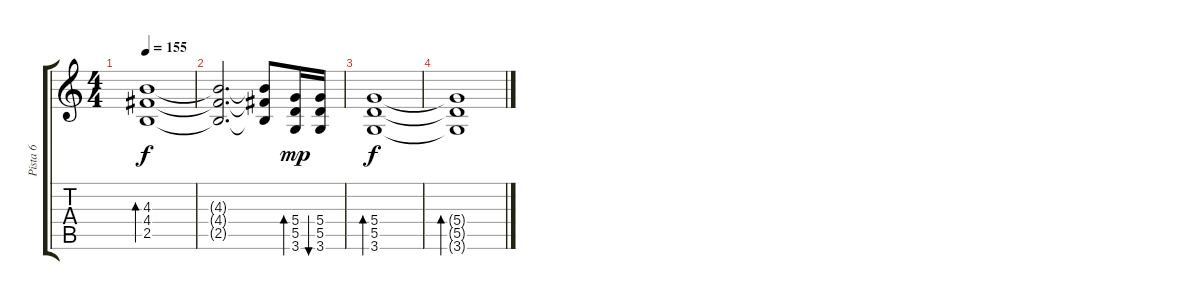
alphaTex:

\track ("Pista 6" "Pista 6") {instrument electricguitarclean}
\staff {score tabs}
\tuning (E4 B3 G3 D3 A2 E2) {hide}
\ts (4 4)
\tempo 155
\clef g2
\ks c
(4.3 4.4 2.5).1{bd 60 dy f} |
(4.3{t} 4.4{t} 2.5{t}).2{d} (4.3{t} 4.4{t} 2.5{t}).8 (5.4 5.5 3.6).16{bd 60 dy mp} (5.4 5.5 3.6).16{bu 60} |
(5.4 5.5 3.6).1{bd 60 dy f} |
(5.4{t} 5.5{t} 3.6{t}).1{bd 60}
